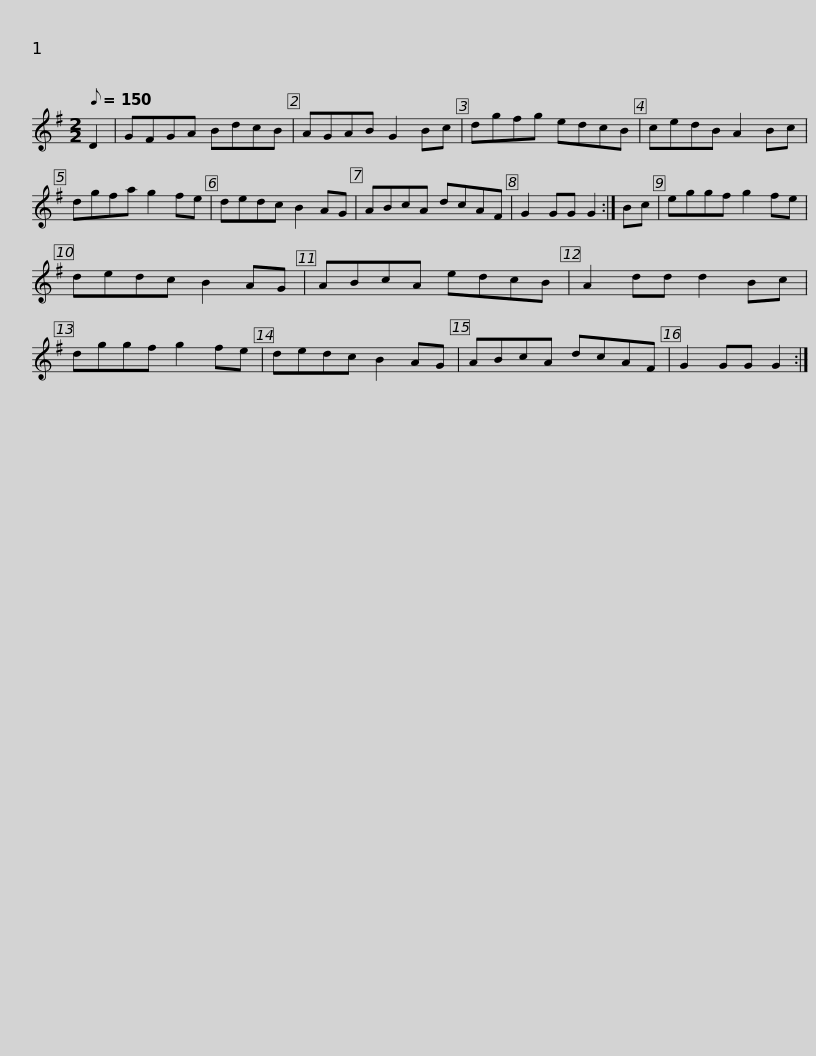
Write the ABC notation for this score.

X:1
L:1/8
Q:1/8=150
M:2/2
I:linebreak $
K:G
V:1 treble
V:1
 D2 | GFGA BdcB | AGAB G2 Bc | dgfg edcB | cedB A2 Bc | %5
 dgfa g2 fe |$ dedc B2 AG | ABcA dcAF | G2 GG G2 :| Bc | %10
 eggf g2 fe | dedc B2 AG | ABcA edcB |$ A2 dd d2 Bc | dggf g2 fe | %15
 dedc B2 AG | ABcA dcAF | G2 GG G2 :| %18
